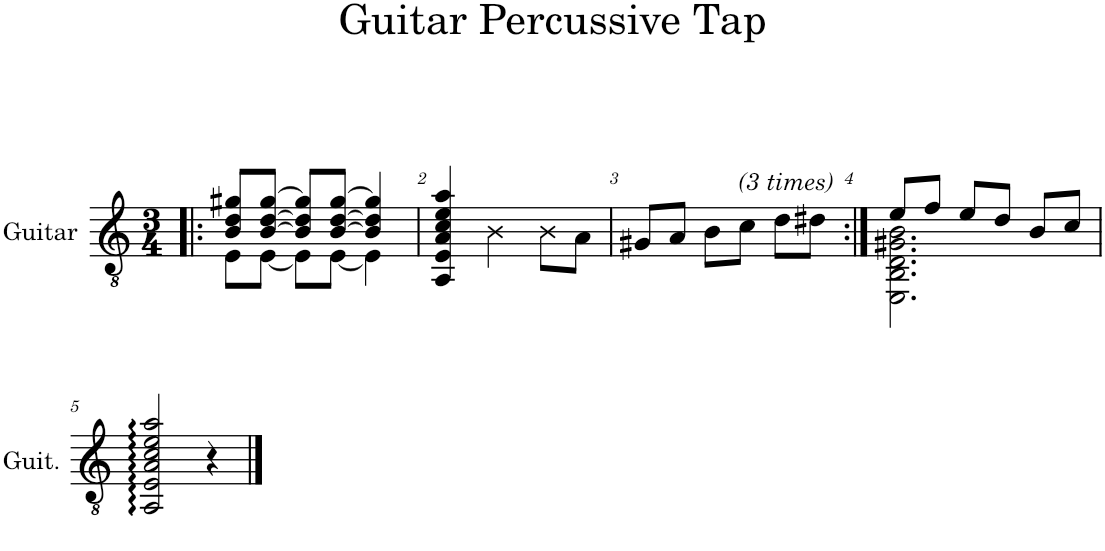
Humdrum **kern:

**kern
*part1
*staff1
*I"Guitar
*I'Guit.
*clefGv2
*k[]
*M3/4
=1!|:
*^
8B/ 8d/ 8g#X/L	8E\L
[8B/ [8d/ [8g#/J	[8E\J
8B/] 8d/] 8g#/]L	8E\L]
[8B/ [8d/ [8g#/J	[8E\J
4B/] 4d/] 4g#/]	4E\]
*v	*v
=2
4AA/ 4E/ 4A/ 4c/ 4e/ 4a/
4B\
8B\L
8A\J
=3
8G#X/L
8A/J
8B\L
!LO:TX:a:i:t=(3 times)
8c\J
8d\L
8d#X\J
=4:|!
*^
8e/L	2.EE\ 2.BB\ 2.D\ 2.G#X\ 2.B\
8f/J	.
8e/L	.
8d/J	.
8B/L	.
8c/J	.
*v	*v
!!LO:LB:g=z
=5
2AA/: 2E/: 2A/: 2c/: 2e/: 2a/:
4r
==
*-
